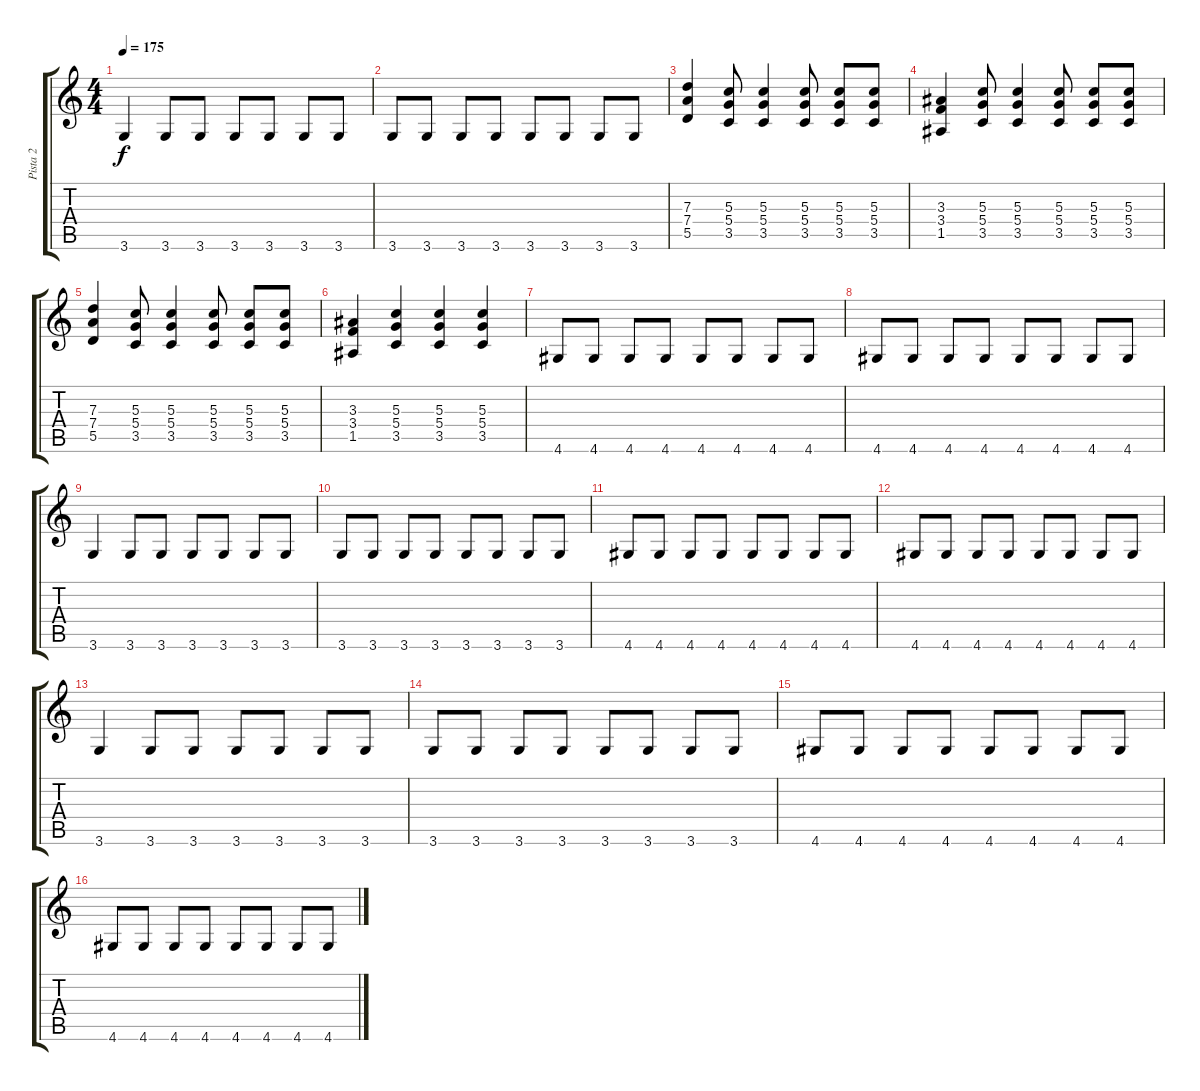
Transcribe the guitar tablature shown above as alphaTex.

\track ("Pista 2" "Pista 2") {instrument distortionguitar}
\staff {score tabs}
\tuning (E4 B3 G3 D3 A2 E2) {hide}
\ts (4 4)
\tempo 175
\clef g2
\ks c
3.6.4{dy f} 3.6.8 3.6.8 3.6.8 3.6.8 3.6.8 3.6.8 |
3.6.8 3.6.8 3.6.8 3.6.8 3.6.8 3.6.8 3.6.8 3.6.8 |
(7.3 7.4 5.5).4 (5.3 5.4 3.5).8 (5.3 5.4 3.5).4 (5.3 5.4 3.5).8 (5.3 5.4 3.5).8 (5.3 5.4 3.5).8 |
(3.3 3.4 1.5).4 (5.3 5.4 3.5).8 (5.3 5.4 3.5).4 (5.3 5.4 3.5).8 (5.3 5.4 3.5).8 (5.3 5.4 3.5).8 |
(7.3 7.4 5.5).4 (5.3 5.4 3.5).8 (5.3 5.4 3.5).4 (5.3 5.4 3.5).8 (5.3 5.4 3.5).8 (5.3 5.4 3.5).8 |
(3.3 3.4 1.5).4 (5.3 5.4 3.5).4 (5.3 5.4 3.5).4 (5.3 5.4 3.5).4 |
4.6.8 4.6.8 4.6.8 4.6.8 4.6.8 4.6.8 4.6.8 4.6.8 |
4.6.8 4.6.8 4.6.8 4.6.8 4.6.8 4.6.8 4.6.8 4.6.8 |
3.6.4 3.6.8 3.6.8 3.6.8 3.6.8 3.6.8 3.6.8 |
3.6.8 3.6.8 3.6.8 3.6.8 3.6.8 3.6.8 3.6.8 3.6.8 |
4.6.8 4.6.8 4.6.8 4.6.8 4.6.8 4.6.8 4.6.8 4.6.8 |
4.6.8 4.6.8 4.6.8 4.6.8 4.6.8 4.6.8 4.6.8 4.6.8 |
3.6.4 3.6.8 3.6.8 3.6.8 3.6.8 3.6.8 3.6.8 |
3.6.8 3.6.8 3.6.8 3.6.8 3.6.8 3.6.8 3.6.8 3.6.8 |
4.6.8 4.6.8 4.6.8 4.6.8 4.6.8 4.6.8 4.6.8 4.6.8 |
4.6.8 4.6.8 4.6.8 4.6.8 4.6.8 4.6.8 4.6.8 4.6.8
